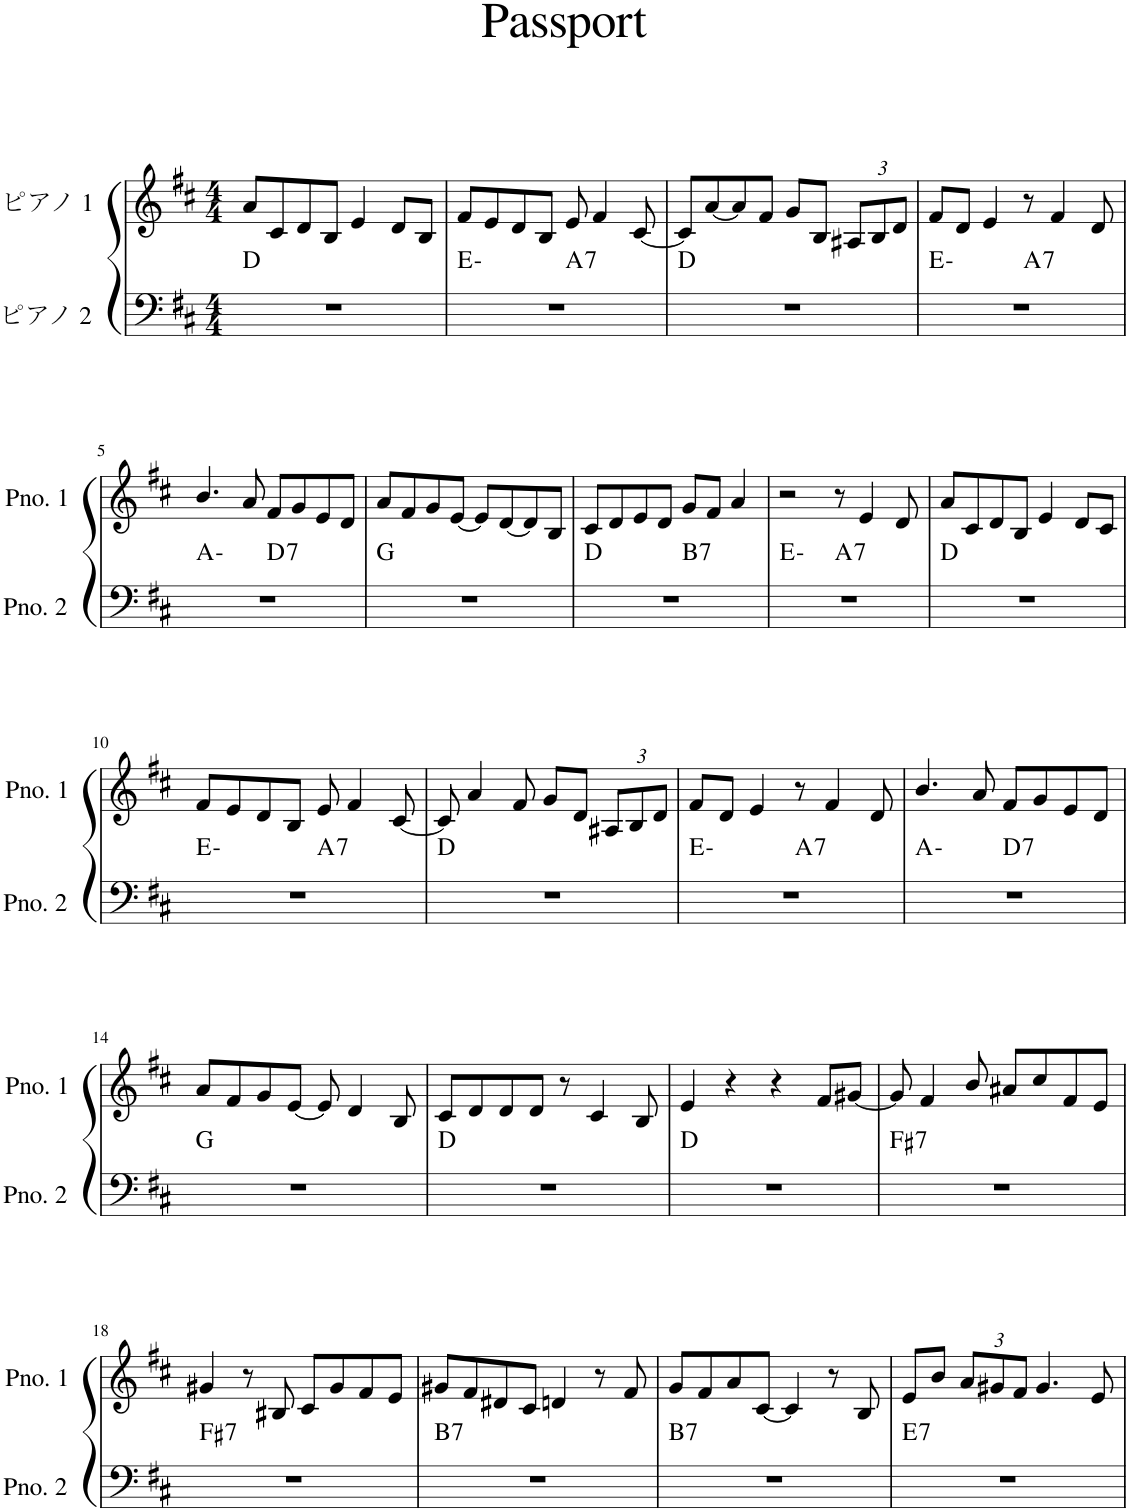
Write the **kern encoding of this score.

**kern	**harte	**kern
*part2	*part2	*part1
*staff2	*	*staff1
*I"ピアノ 2	*	*I"ピアノ 1
*clefF4	*	*clefG2
*k[f#c#]	*	*k[f#c#]
*M4/4	*	*M4/4
=1	=1	=1
1r	D:maj	8a/L
.	.	8c#/
.	.	8d/
.	.	8B/J
.	.	4e/
.	.	8d/L
.	.	8B/J
=2	=2	=2
*^	*	*
1r	2ryy	E:min	8f#/L
.	.	.	8e/
.	.	.	8d/
.	.	.	8B/J
!	!	!LO:H:kt=7	!
.	2ryy	A:7	8e/
.	.	.	4f#/
.	.	.	[8c#/
*v	*v	*	*
=3	=3	=3
1r	D:maj	8c#/L]
.	.	[8a/
.	.	8a/]
.	.	8f#/J
.	.	8g/L
.	.	8B/J
*	*	*Xbrackettup
.	.	12A#X/L
.	.	12B/
.	.	12d/J
=4	=4	=4
*^	*	*
1r	2ryy	E:min	8f#/L
.	.	.	8d/J
.	.	.	4e/
!	!	!LO:H:kt=7	!
.	2ryy	A:7	8r
.	.	.	4f#/
.	.	.	8d/
!!LO:LB:g=z
=5	=5	=5	=5
1r	2ryy	A:min	4.b/
.	.	.	8a/
!	!	!LO:H:kt=7	!
.	2ryy	D:7	8f#/L
.	.	.	8g/
.	.	.	8e/
.	.	.	8d/J
*v	*v	*	*
=6	=6	=6
1r	G:maj	8a/L
.	.	8f#/
.	.	8g/
.	.	[8e/J
.	.	8e/L]
.	.	[8d/
.	.	8d/]
.	.	8B/J
=7	=7	=7
*^	*	*
1r	2ryy	D:maj	8c#/L
.	.	.	8d/
.	.	.	8e/
.	.	.	8d/J
!	!	!LO:H:kt=7	!
.	2ryy	B:7	8g/L
.	.	.	8f#/J
.	.	.	4a/
=8	=8	=8	=8
1r	2ryy	E:min	2r
!	!	!LO:H:kt=7	!
.	2ryy	A:7	8r
.	.	.	4e/
.	.	.	8d/
*v	*v	*	*
=9	=9	=9
1r	D:maj	8a/L
.	.	8c#/
.	.	8d/
.	.	8B/J
.	.	4e/
.	.	8d/L
.	.	8c#/J
!!LO:LB:g=z
=10	=10	=10
*^	*	*
1r	2ryy	E:min	8f#/L
.	.	.	8e/
.	.	.	8d/
.	.	.	8B/J
!	!	!LO:H:kt=7	!
.	2ryy	A:7	8e/
.	.	.	4f#/
.	.	.	[8c#/
*v	*v	*	*
=11	=11	=11
1r	D:maj	8c#/]
.	.	4a/
.	.	8f#/
.	.	8g/L
.	.	8d/J
.	.	12A#X/L
.	.	12B/
.	.	12d/J
=12	=12	=12
*^	*	*
1r	2ryy	E:min	8f#/L
.	.	.	8d/J
.	.	.	4e/
!	!	!LO:H:kt=7	!
.	2ryy	A:7	8r
.	.	.	4f#/
.	.	.	8d/
=13	=13	=13	=13
1r	2ryy	A:min	4.b/
.	.	.	8a/
!	!	!LO:H:kt=7	!
.	2ryy	D:7	8f#/L
.	.	.	8g/
.	.	.	8e/
.	.	.	8d/J
*v	*v	*	*
!!LO:LB:g=z
=14	=14	=14
1r	G:maj	8a/L
.	.	8f#/
.	.	8g/
.	.	[8e/J
.	.	8e/]
.	.	4d/
.	.	8B/
=15	=15	=15
1r	D:maj	8c#/L
.	.	8d/
.	.	8d/
.	.	8d/J
.	.	8r
.	.	4c#/
.	.	8B/
=16	=16	=16
1r	D:maj	4e/
.	.	4r
.	.	4r
.	.	8f#/L
.	.	[8g#X/J
=17	=17	=17
!	!LO:H:kt=7	!
1r	F#:7	8g#/]
.	.	4f#/
.	.	8b/
.	.	8a#X/L
.	.	8cc#/
.	.	8f#/
.	.	8e/J
!!LO:LB:g=z
=18	=18	=18
!	!LO:H:kt=7	!
1r	F#:7	4g#X/
.	.	8r
.	.	8B#X/
.	.	8c#/L
.	.	8g#/
.	.	8f#/
.	.	8e/J
=19	=19	=19
!	!LO:H:kt=7	!
1r	B:7	8g#X/L
.	.	8f#/
.	.	8d#X/
.	.	8c#/J
.	.	4dn/
.	.	8r
.	.	8f#/
=20	=20	=20
!	!LO:H:kt=7	!
1r	B:7	8g/L
.	.	8f#/
.	.	8a/
.	.	[8c#/J
.	.	4c#/]
.	.	8r
.	.	8B/
=21	=21	=21
!	!LO:H:kt=7	!
1r	E:7	8e/L
.	.	8b/J
.	.	12a/L
.	.	12g#X/
.	.	12f#/J
.	.	4.g#/
.	.	8e/
=	=	=
*-	*-	*-
